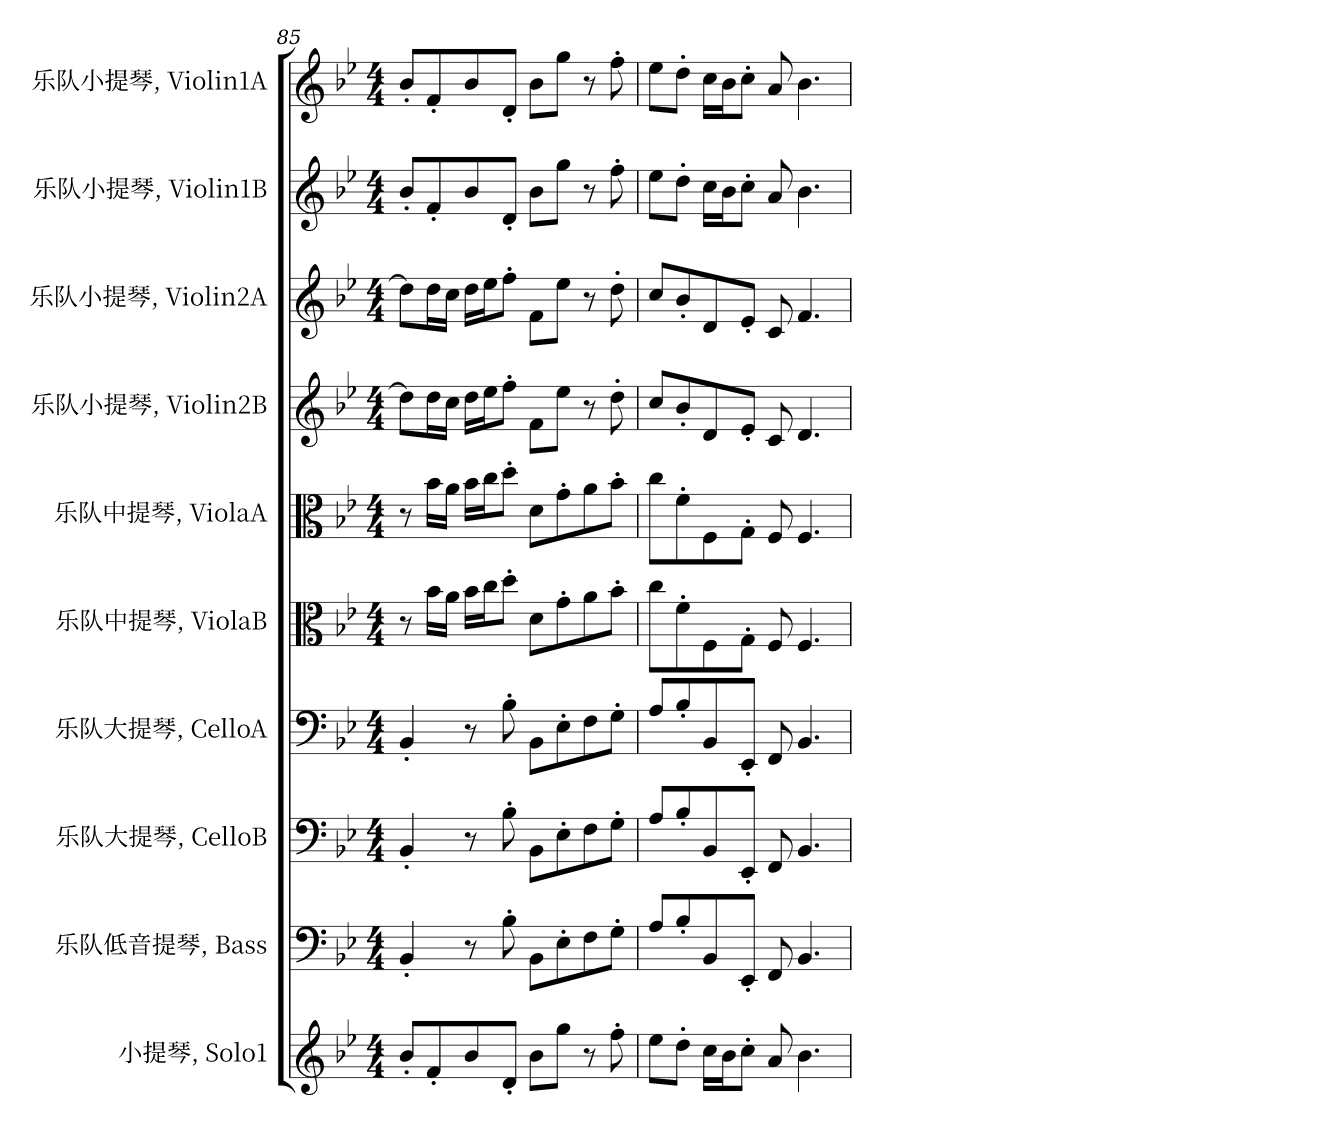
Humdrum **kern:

**kern	**kern	**kern	**kern	**kern	**kern	**kern	**kern	**kern	**kern
*part10	*part9	*part8	*part7	*part6	*part5	*part4	*part3	*part2	*part1
*staff10	*staff9	*staff8	*staff7	*staff6	*staff5	*staff4	*staff3	*staff2	*staff1
*I"小提琴, Solo1	*I"乐队低音提琴, Bass	*I"乐队大提琴, CelloB	*I"乐队大提琴, CelloA	*I"乐队中提琴, ViolaB	*I"乐队中提琴, ViolaA	*I"乐队小提琴, Violin2B	*I"乐队小提琴, Violin2A	*I"乐队小提琴, Violin1B	*I"乐队小提琴, Violin1A
*clefG2	*clefF4	*clefF4	*clefF4	*clefC3	*clefC3	*clefG2	*clefG2	*clefG2	*clefG2
*	*ITrd7c12	*	*	*	*	*	*	*	*
*k[b-e-]	*k[b-e-]	*k[b-e-]	*k[b-e-]	*k[b-e-]	*k[b-e-]	*k[b-e-]	*k[b-e-]	*k[b-e-]	*k[b-e-]
*M4/4	*M4/4	*M4/4	*M4/4	*M4/4	*M4/4	*M4/4	*M4/4	*M4/4	*M4/4
=85	=85	=85	=85	=85	=85	=85	=85	=85	=85
8b-'/L	4BBB-'/	4BB-'/	4BB-'/	8r	8r	8dd\L]	8dd\L]	8b-'/L	8b-'/L
8f'/	.	.	.	16b-\LL	16b-\LL	16dd\L	16dd\L	8f'/	8f'/
.	.	.	.	16a\JJ	16a\JJ	16cc\JJ	16cc\JJ	.	.
8b-/	8r	8r	8r	16b-\LL	16b-\LL	16dd\LL	16dd\LL	8b-/	8b-/
.	.	.	.	16cc\J	16cc\J	16ee-\J	16ee-\J	.	.
8d'/J	8BB-'\	8B-'\	8B-'\	8dd'\J	8dd'\J	8ff'\J	8ff'\J	8d'/J	8d'/J
8b-\L	8BBB-\L	8BB-\L	8BB-\L	8d\L	8d\L	8f\L	8f\L	8b-\L	8b-\L
8gg\J	8EE-'\	8E-'\	8E-'\	8g'\	8g'\	8ee-\J	8ee-\J	8gg\J	8gg\J
8r	8FF\	8F\	8F\	8a\	8a\	8r	8r	8r	8r
8ff'\	8GG'\J	8G'\J	8G'\J	8b-'\J	8b-'\J	8dd'\	8dd'\	8ff'\	8ff'\
=86	=86	=86	=86	=86	=86	=86	=86	=86	=86
8ee-\L	8AA/L	8A/L	8A/L	8cc\L	8cc\L	8cc/L	8cc/L	8ee-\L	8ee-\L
8dd'\J	8BB-'/	8B-'/	8B-'/	8f'\	8f'\	8b-'/	8b-'/	8dd'\J	8dd'\J
16cc\LL	8BBB-/	8BB-/	8BB-/	8F\	8F\	8d/	8d/	16cc\LL	16cc\LL
16b-\J	.	.	.	.	.	.	.	16b-\J	16b-\J
8cc'\J	8EEE-'/J	8EE-'/J	8EE-'/J	8G'\J	8G'\J	8e-'/J	8e-'/J	8cc'\J	8cc'\J
8a/	8FFF/	8FF/	8FF/	8F/	8F/	8c/	8c/	8a/	8a/
4.b-\	4.BBB-/	4.BB-/	4.BB-/	4.F/	4.F/	4.d/	4.f/	4.b-\	4.b-\
=	=	=	=	=	=	=	=	=	=
*-	*-	*-	*-	*-	*-	*-	*-	*-	*-
